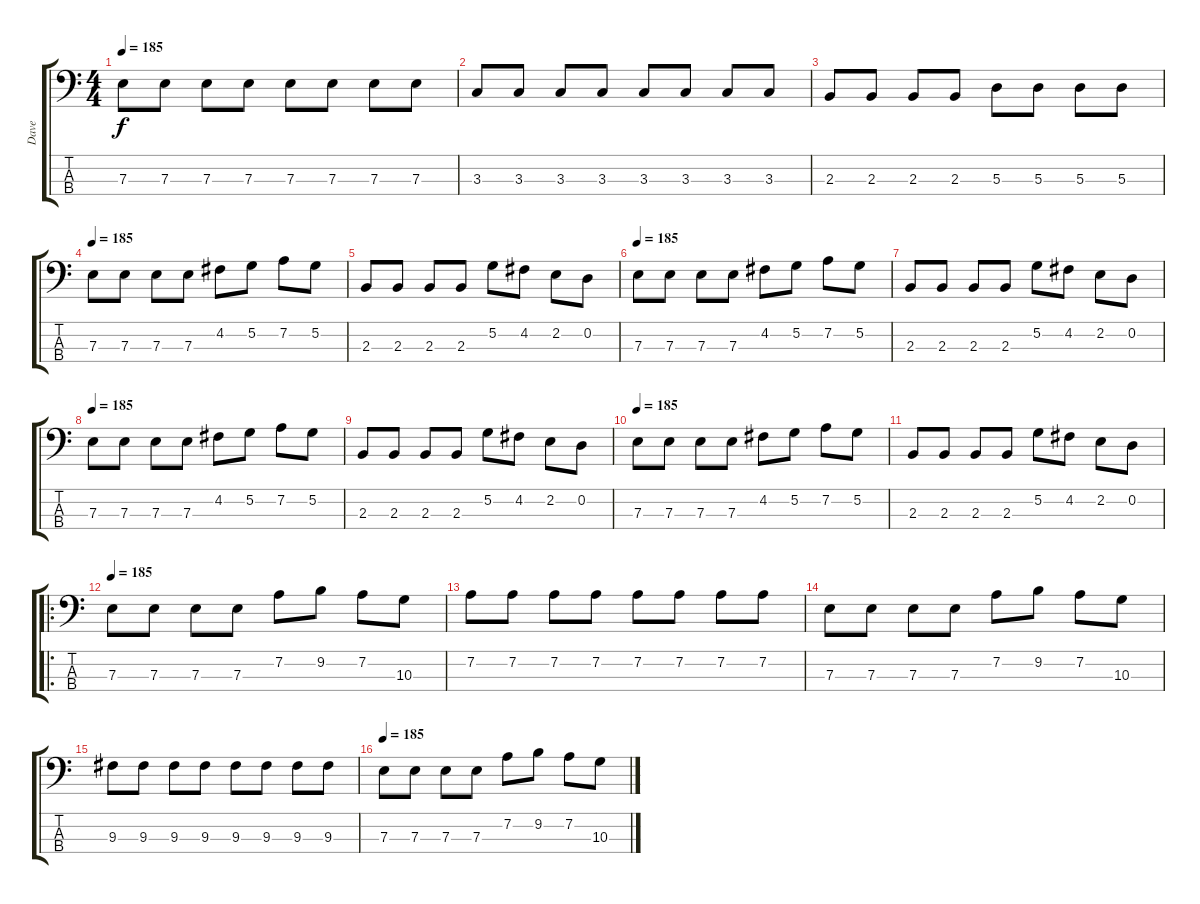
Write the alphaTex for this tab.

\track ("Dave" "Dave") {instrument electricbassfinger}
\staff {score tabs}
\tuning (G2 D2 A1 E1) {hide}
\ts (4 4)
\tempo 185
\clef f4
\ks c
7.3.8{dy f} 7.3.8 7.3.8 7.3.8 7.3.8 7.3.8 7.3.8 7.3.8 |
3.3.8 3.3.8 3.3.8 3.3.8 3.3.8 3.3.8 3.3.8 3.3.8 |
2.3.8 2.3.8 2.3.8 2.3.8 5.3.8 5.3.8 5.3.8 5.3.8 |
\tempo 185
7.3.8 7.3.8 7.3.8 7.3.8 4.2.8 5.2.8 7.2.8 5.2.8 |
2.3.8 2.3.8 2.3.8 2.3.8 5.2.8 4.2.8 2.2.8 0.2.8 |
\tempo 185
7.3.8 7.3.8 7.3.8 7.3.8 4.2.8 5.2.8 7.2.8 5.2.8 |
2.3.8 2.3.8 2.3.8 2.3.8 5.2.8 4.2.8 2.2.8 0.2.8 |
\tempo 185
7.3.8 7.3.8 7.3.8 7.3.8 4.2.8 5.2.8 7.2.8 5.2.8 |
2.3.8 2.3.8 2.3.8 2.3.8 5.2.8 4.2.8 2.2.8 0.2.8 |
\tempo 185
7.3.8 7.3.8 7.3.8 7.3.8 4.2.8 5.2.8 7.2.8 5.2.8 |
2.3.8 2.3.8 2.3.8 2.3.8 5.2.8 4.2.8 2.2.8 0.2.8 |
\ro
\tempo 185
7.3.8 7.3.8 7.3.8 7.3.8 7.2.8 9.2.8 7.2.8 10.3.8 |
7.2.8 7.2.8 7.2.8 7.2.8 7.2.8 7.2.8 7.2.8 7.2.8 |
7.3.8 7.3.8 7.3.8 7.3.8 7.2.8 9.2.8 7.2.8 10.3.8 |
9.3.8 9.3.8 9.3.8 9.3.8 9.3.8 9.3.8 9.3.8 9.3.8 |
\tempo 185
7.3.8 7.3.8 7.3.8 7.3.8 7.2.8 9.2.8 7.2.8 10.3.8
